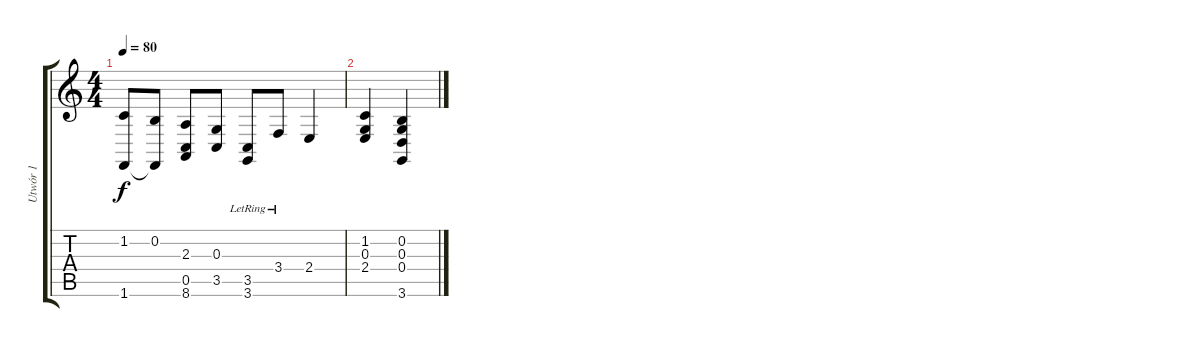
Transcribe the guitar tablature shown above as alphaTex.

\track ("Utwór 1" "Utwór 1") {instrument acousticgrandpiano}
\staff {score tabs}
\tuning (E4 B3 G3 D3 A2 E2) {hide}
\ts (4 4)
\tempo 80
\clef g2
\ks c
(1.2 1.6).8{dy f} (0.2 1.6{t}).8 (2.3 0.5 8.6).8 (0.3 3.5).8 (3.5{lr} 3.6).8 3.4{lr}.8 2.4.4 |
(1.2 0.3 2.4).4 (0.2 0.3 0.4 3.6).4
